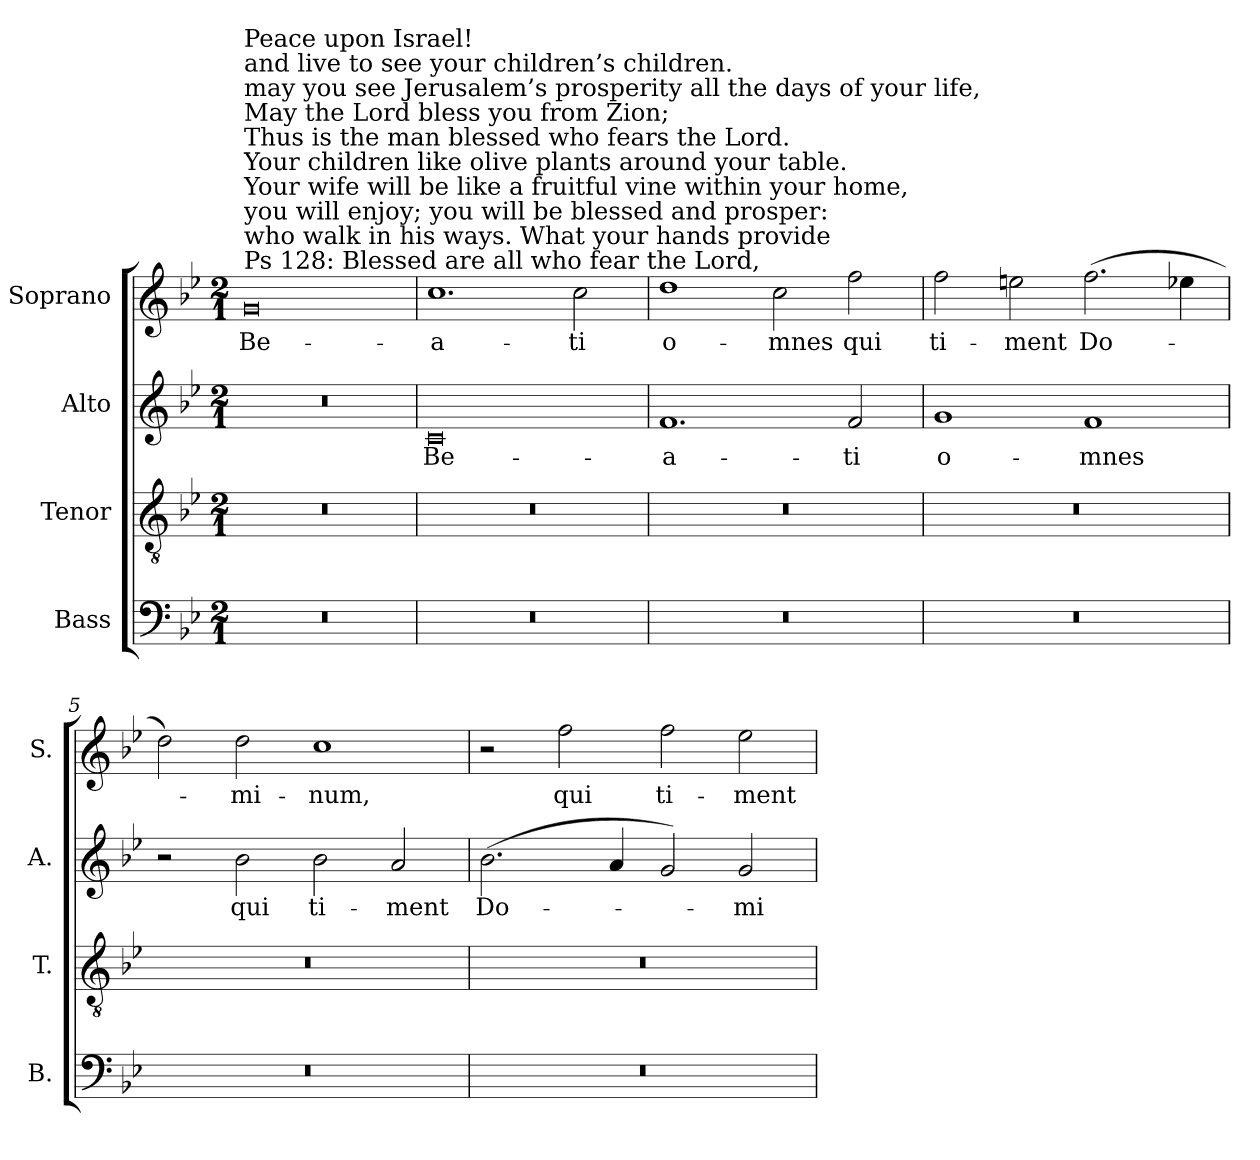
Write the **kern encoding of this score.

**kern	**kern	**kern	**text	**kern	**text
*part4	*part3	*part2	*part2	*part1	*part1
*staff4	*staff3	*staff2	*staff2	*staff1	*staff1
*I"Bass	*I"Tenor	*I"Alto	*	*I"Soprano	*
*I'B.	*I'T.	*I'A.	*	*I'S.	*
!!LO:PB:g=z
*clefF4	*clefGv2	*clefG2	*	*clefG2	*
*	*ITrd7c12	*	*	*	*
*k[b-e-]	*k[b-e-]	*k[b-e-]	*	*k[b-e-]	*
*B-:	*B-:	*B-:	*	*B-:	*
*M2/1	*M2/1	*M2/1	*	*M2/1	*
*MM208	*MM208	*MM208	*	*MM208	*
=1	=1	=1	=1	=1	=1
!LO:N:vis=1	!LO:N:vis=1	!LO:N:vis=1	!	!	!
!	!	!	!	!LO:TX:a:t=Ps 128&colon; Blessed are all who fear the Lord,	!
!	!	!	!	!LO:TX:t=who walk in his ways. What your hands provide	!
!	!	!	!	!LO:TX:t=you will enjoy; you will be blessed and prosper&colon;	!
!	!	!	!	!LO:TX:t=Your wife will be like a fruitful vine within your home,	!
!	!	!	!	!LO:TX:t=Your children like olive plants around your table.	!
!	!	!	!	!LO:TX:t=Thus is the man blessed who fears the Lord.	!
!	!	!	!	!LO:TX:t=May the Lord bless you from Zion;	!
!	!	!	!	!LO:TX:t=may you see Jerusalem’s prosperity all the days of your life,	!
!	!	!	!	!LO:TX:t=and live to see your children’s children.	!
!	!	!	!	!LO:TX:t=Peace upon Israel!	!
!	!	!	!	!	!LO:LY:b:color=#000000
0r	0r	0r	.	0gi	Be-
=2	=2	=2	=2	=2	=2
!LO:N:vis=1	!LO:N:vis=1	!	!	!	!
!	!	!	!LO:LY:b:color=#000000	!	!
!	!	!	!	!	!LO:LY:b:color=#000000
0r	0r	0ci	Be-	1.cci	-a-
!	!	!	!	!	!LO:LY:b:color=#000000
.	.	.	.	2cci\	-ti
=3	=3	=3	=3	=3	=3
!LO:N:vis=1	!LO:N:vis=1	!	!	!	!
!	!	!	!LO:LY:b:color=#000000	!	!
!	!	!	!	!	!LO:LY:b:color=#000000
0r	0r	1.fi	-a-	1ddi	o-
!	!	!	!	!	!LO:LY:b:color=#000000
.	.	.	.	2cci\	-mnes
!	!	!	!LO:LY:b:color=#000000	!	!
!	!	!	!	!	!LO:LY:b:color=#000000
.	.	2fi/	-ti	2ffi\	qui
=4	=4	=4	=4	=4	=4
!LO:N:vis=1	!LO:N:vis=1	!	!	!	!
!	!	!	!LO:LY:b:color=#000000	!	!
!	!	!	!	!	!LO:LY:b:color=#000000
0r	0r	1gi	o-	2ffi\	ti-
!	!	!	!	!	!LO:LY:b:color=#000000
.	.	.	.	2eeni\	-ment
!	!	!	!LO:LY:b:color=#000000	!	!
!	!	!	!	!	!LO:LY:b:color=#000000
.	.	1fi	-mnes	(2.ffi\	Do-
.	.	.	.	4ee-Xi\	.
=5	=5	=5	=5	=5	=5
!LO:N:vis=1	!LO:N:vis=1	!	!	!	!
0r	0r	2r	.	2ddi\)	.
!	!	!	!LO:LY:b:color=#000000	!	!
!	!	!	!	!	!LO:LY:b:color=#000000
.	.	2b-i\	qui	2ddi\	-mi-
!	!	!	!LO:LY:b:color=#000000	!	!
!	!	!	!	!	!LO:LY:b:color=#000000
.	.	2b-i\	ti-	1cci	-num,
!	!	!	!LO:LY:b:color=#000000	!	!
.	.	2ai/	-ment	.	.
=6	=6	=6	=6	=6	=6
!LO:N:vis=1	!LO:N:vis=1	!	!	!	!
!	!	!	!LO:LY:b:color=#000000	!	!
0r	0r	(2.b-i\	Do-	2r	.
!	!	!	!	!	!LO:LY:b:color=#000000
.	.	.	.	2ffi\	qui
.	.	4ai/	.	.	.
!	!	!	!	!	!LO:LY:b:color=#000000
.	.	2gi/)	.	2ffi\	ti-
!	!	!	!LO:LY:b:color=#000000	!	!
!	!	!	!	!	!LO:LY:b:color=#000000
.	.	2gi/	-mi-	2ee-i\	-ment
=	=	=	=	=	=
*-	*-	*-	*-	*-	*-
